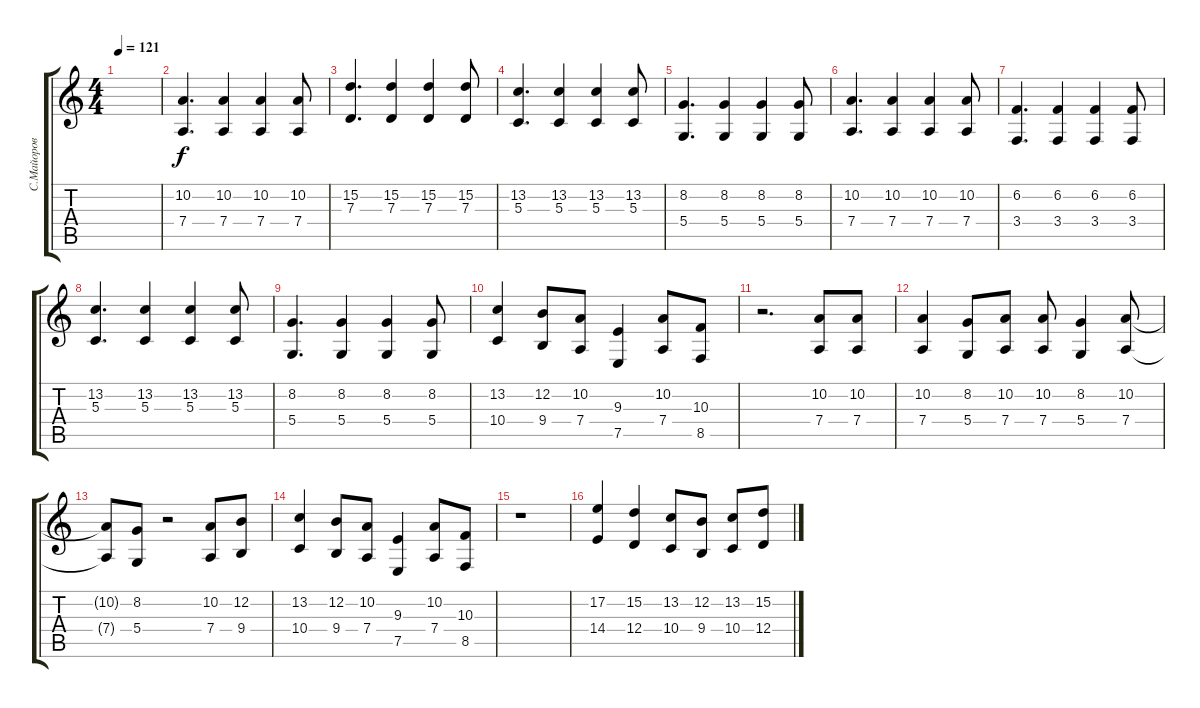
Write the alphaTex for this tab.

\track ("С.Майоров" "С.Майоров") {instrument tubularbells}
\staff {score tabs}
\tuning (E4 B3 G3 D3 A2 E2) {hide}
\ts (4 4)
\tempo 121
\clef g2
\ks c
|
(10.2 7.4).4{d} (10.2 7.4).4 (10.2 7.4).4 (10.2 7.4).8 |
(15.2 7.3).4{d} (15.2 7.3).4 (15.2 7.3).4 (15.2 7.3).8 |
(13.2 5.3).4{d} (13.2 5.3).4 (13.2 5.3).4 (13.2 5.3).8 |
(8.2 5.4).4{d} (8.2 5.4).4 (8.2 5.4).4 (8.2 5.4).8 |
(10.2 7.4).4{d} (10.2 7.4).4 (10.2 7.4).4 (10.2 7.4).8 |
(6.2 3.4).4{d} (6.2 3.4).4 (6.2 3.4).4 (6.2 3.4).8 |
(13.2 5.3).4{d} (13.2 5.3).4 (13.2 5.3).4 (13.2 5.3).8 |
(8.2 5.4).4{d} (8.2 5.4).4 (8.2 5.4).4 (8.2 5.4).8 |
(13.2 10.4).4 (12.2 9.4).8 (10.2 7.4).8 (9.3 7.5).4 (10.2 7.4).8 (10.3 8.5).8 |
r.2{d} (10.2 7.4).8 (10.2 7.4).8 |
(10.2 7.4).4 (8.2 5.4).8 (10.2 7.4).8 (10.2 7.4).8 (8.2 5.4).4 (10.2 7.4).8 |
(10.2{t} 7.4{t}).8 (8.2 5.4).8 r.2 (10.2 7.4).8 (12.2 9.4).8 |
(13.2 10.4).4 (12.2 9.4).8 (10.2 7.4).8 (9.3 7.5).4 (10.2 7.4).8 (10.3 8.5).8 |
r.1 |
(17.2 14.4).4 (15.2 12.4).4 (13.2 10.4).8 (12.2 9.4).8 (13.2 10.4).8 (15.2 12.4).8
